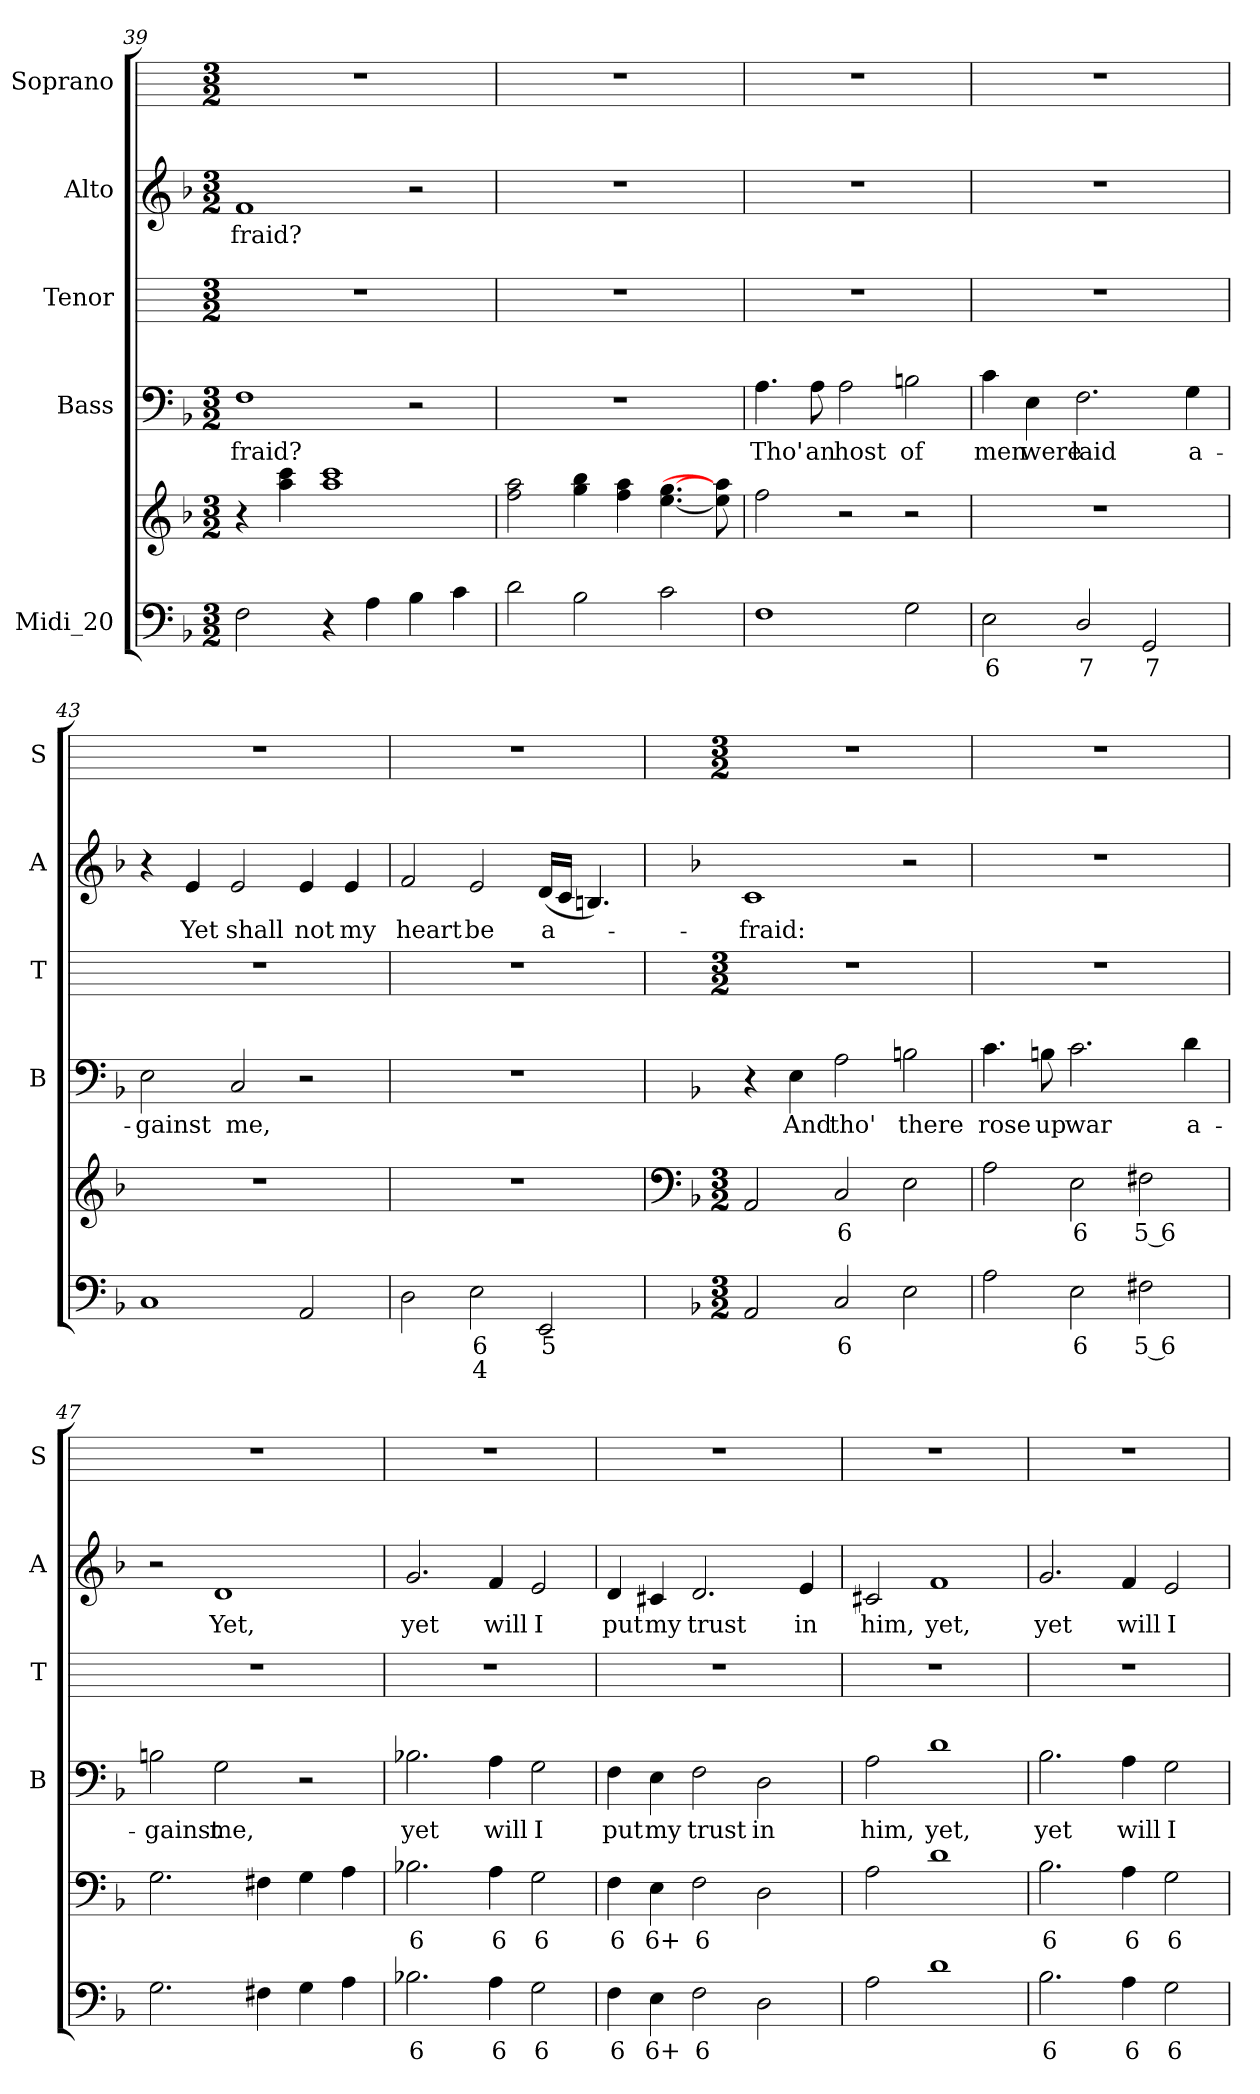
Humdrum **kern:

**kern	**text	**text	**kern	**text	**kern	**text	**kern	**kern	**text	**kern
*part5	*part5	*part5	*part5	*part5	*part4	*part4	*part3	*part2	*part2	*part1
*staff6	*staff6	*staff6	*staff5	*staff5	*staff4	*staff4	*staff3	*staff2	*staff2	*staff1
*I"Midi_20	*	*	*	*	*I"Bass	*	*I"Tenor	*I"Alto	*	*I"Soprano
*	*	*	*	*	*I'B	*	*I'T	*I'A	*	*I'S
!!LO:LB:g=z
*clefF4	*	*	*clefG2	*	*clefF4	*	*	*clefG2	*	*
*k[b-]	*	*	*k[b-]	*	*k[b-]	*	*	*k[b-]	*	*
*F:	*	*	*F:	*	*F:	*	*	*F:	*	*
*M3/2	*	*	*M3/2	*	*M3/2	*	*M3/2	*M3/2	*	*M3/2
=39	=39	=39	=39	=39	=39	=39	=39	=39	=39	=39
!	!	!	!	!	!	!LO:LY:b	!	!	!LO:LY:b	!
2F	.	.	4r	.	1F	-fraid?	1.r	1f	-fraid?	1.r
.	.	.	4aa 4ccc	.	.	.	.	.	.	.
4r	.	.	1aa 1ccc	.	.	.	.	.	.	.
4A	.	.	.	.	.	.	.	.	.	.
4B-	.	.	.	.	2r	.	.	2r	.	.
4c	.	.	.	.	.	.	.	.	.	.
=40	=40	=40	=40	=40	=40	=40	=40	=40	=40	=40
!	!	!	!	!	!LO:N:vis=1	!	!	!LO:N:vis=1	!	!
2d	.	.	2ff 2aa	.	1.r	.	1.r	1.r	.	1.r
2B-	.	.	4gg 4bb-	.	.	.	.	.	.	.
.	.	.	4ff 4aa	.	.	.	.	.	.	.
2c	.	.	[4.ee [4.gg	.	.	.	.	.	.	.
.	.	.	8ee] 8aa]	.	.	.	.	.	.	.
=41	=41	=41	=41	=41	=41	=41	=41	=41	=41	=41
!	!	!	!	!	!	!LO:LY:b	!	!LO:N:vis=1	!	!
1F	.	.	2ff	.	4.A	Tho'	1.r	1.r	.	1.r
!	!	!	!	!	!	!LO:LY:b	!	!	!	!
.	.	.	.	.	8A	an	.	.	.	.
!	!	!	!	!	!	!LO:LY:b	!	!	!	!
.	.	.	2r	.	2A	host	.	.	.	.
!	!	!	!	!	!	!LO:LY:b	!	!	!	!
2G	.	.	2r	.	2Bn	of	.	.	.	.
=42	=42	=42	=42	=42	=42	=42	=42	=42	=42	=42
!	!LO:LY:b	!	!LO:N:vis=1	!	!	!LO:LY:b	!	!LO:N:vis=1	!	!
2E	6	.	1.r	.	4c	men	1.r	1.r	.	1.r
!	!	!	!	!	!	!LO:LY:b	!	!	!	!
.	.	.	.	.	4E	were	.	.	.	.
!	!LO:LY:b	!	!	!	!	!LO:LY:b	!	!	!	!
2D/	7	.	.	.	2.F	laid	.	.	.	.
!	!LO:LY:b	!	!	!	!	!	!	!	!	!
2GG	7	.	.	.	.	.	.	.	.	.
!	!	!	!	!	!	!LO:LY:b	!	!	!	!
.	.	.	.	.	4G	a-	.	.	.	.
=43	=43	=43	=43	=43	=43	=43	=43	=43	=43	=43
!	!	!	!LO:N:vis=1	!	!	!LO:LY:b	!	!	!	!
1C	.	.	1.r	.	2E	-gainst	1.r	4r	.	1.r
!	!	!	!	!	!	!	!	!	!LO:LY:b	!
.	.	.	.	.	.	.	.	4e	Yet	.
!	!	!	!	!	!	!LO:LY:b	!	!	!LO:LY:b	!
.	.	.	.	.	2C	me,	.	2e	shall	.
!	!	!	!	!	!	!	!	!	!LO:LY:b	!
2AA	.	.	.	.	2r	.	.	4e	not	.
!	!	!	!	!	!	!	!	!	!LO:LY:b	!
.	.	.	.	.	.	.	.	4e	my	.
=44	=44	=44	=44	=44	=44	=44	=44	=44	=44	=44
!	!	!	!LO:N:vis=1	!	!LO:N:vis=1	!	!	!	!LO:LY:b	!
2D	.	.	1.r	.	1.r	.	1.r	2f	heart	1.r
!	!LO:LY:b	!LO:LY:b	!	!	!	!	!	!	!LO:LY:b	!
2E	6	4	.	.	.	.	.	2e	be	.
!	!LO:LY:b	!	!	!	!	!	!	!	!LO:LY:b	!
2EE	5	.	.	.	.	.	.	(<16dLL	a-	.
.	.	.	.	.	.	.	.	16cJJ	.	.
.	.	.	.	.	.	.	.	4.Bn)	.	.
!!LO:LB:g=z
=45	=45	=45	=45	=45	=45	=45	=45	=45	=45	=45
*	*	*	*clefF4	*	*	*	*	*	*	*
*k[b-]	*	*	*k[b-]	*	*	*	*	*	*	*
*F:	*	*	*F:	*	*	*	*	*	*	*
*M3/2	*	*	*M3/2	*	*	*	*M3/2	*	*	*M3/2
!	!	!	!	!	!	!	!	!	!LO:LY:b	!
2AA	.	.	2AA	.	4r	.	1.r	1c	fraid:	1.r
!	!	!	!	!	!	!LO:LY:b	!	!	!	!
.	.	.	.	.	4E	And	.	.	.	.
!	!LO:LY:b	!	!	!LO:LY:b	!	!LO:LY:b	!	!	!	!
2C	6	.	2C	6	2A	tho'	.	.	.	.
!	!	!	!	!	!	!LO:LY:b	!	!	!	!
2E	.	.	2E	.	2Bn	there	.	2r	.	.
=46	=46	=46	=46	=46	=46	=46	=46	=46	=46	=46
!	!	!	!	!	!	!LO:LY:b	!	!LO:N:vis=1	!	!
2A	.	.	2A	.	4.c	rose	1.r	1.r	.	1.r
!	!	!	!	!	!	!LO:LY:b	!	!	!	!
.	.	.	.	.	8Bn	up	.	.	.	.
!	!LO:LY:b	!	!	!LO:LY:b	!	!LO:LY:b	!	!	!	!
2E	6	.	2E	6	2.c	war	.	.	.	.
!	!LO:LY:b	!	!	!LO:LY:b	!	!	!	!	!	!
2F#X	5 6	.	2F#X	5 6	.	.	.	.	.	.
!	!	!	!	!	!	!LO:LY:b	!	!	!	!
.	.	.	.	.	4d	a-	.	.	.	.
=47	=47	=47	=47	=47	=47	=47	=47	=47	=47	=47
!	!	!	!	!	!	!LO:LY:b	!	!	!	!
2.G	.	.	2.G	.	2Bn	-gainst	1.r	2r	.	1.r
!	!	!	!	!	!	!LO:LY:b	!	!	!LO:LY:b	!
.	.	.	.	.	2G	me,	.	1d	Yet,	.
4F#X	.	.	4F#X	.	.	.	.	.	.	.
4G	.	.	4G	.	2r	.	.	.	.	.
4A	.	.	4A	.	.	.	.	.	.	.
=48	=48	=48	=48	=48	=48	=48	=48	=48	=48	=48
!	!LO:LY:b	!	!	!LO:LY:b	!	!LO:LY:b	!	!	!LO:LY:b	!
2.B-X	6	.	2.B-X	6	2.B-X	yet	1.r	2.g	yet	1.r
!	!LO:LY:b	!	!	!LO:LY:b	!	!LO:LY:b	!	!	!LO:LY:b	!
4A	6	.	4A	6	4A	will	.	4f	will	.
!	!LO:LY:b	!	!	!LO:LY:b	!	!LO:LY:b	!	!	!LO:LY:b	!
2G	6	.	2G	6	2G	I	.	2e	I	.
=49	=49	=49	=49	=49	=49	=49	=49	=49	=49	=49
!	!LO:LY:b	!	!	!LO:LY:b	!	!LO:LY:b	!	!	!LO:LY:b	!
4F	6	.	4F	6	4F	put	1.r	4d	put	1.r
!	!LO:LY:b	!	!	!LO:LY:b	!	!LO:LY:b	!	!	!LO:LY:b	!
4E	6+	.	4E	6+	4E	my	.	4c#X	my	.
!	!LO:LY:b	!	!	!LO:LY:b	!	!LO:LY:b	!	!	!LO:LY:b	!
2F	6	.	2F	6	2F	trust	.	2.d	trust	.
!	!	!	!	!	!	!LO:LY:b	!	!	!	!
2D	.	.	2D	.	2D	in	.	.	.	.
!	!	!	!	!	!	!	!	!	!LO:LY:b	!
.	.	.	.	.	.	.	.	4e	in	.
=50	=50	=50	=50	=50	=50	=50	=50	=50	=50	=50
!	!	!	!	!	!	!LO:LY:b	!	!	!LO:LY:b	!
2A	.	.	2A	.	2A	him,	1.r	2c#X	him,	1.r
!	!	!	!	!	!	!LO:LY:b	!	!	!LO:LY:b	!
1d	.	.	1d	.	1d	yet,	.	1f	yet,	.
=51	=51	=51	=51	=51	=51	=51	=51	=51	=51	=51
!	!LO:LY:b	!	!	!LO:LY:b	!	!LO:LY:b	!	!	!LO:LY:b	!
2.B-	6	.	2.B-	6	2.B-	yet	1.r	2.g	yet	1.r
!	!LO:LY:b	!	!	!LO:LY:b	!	!LO:LY:b	!	!	!LO:LY:b	!
4A	6	.	4A	6	4A	will	.	4f	will	.
!	!LO:LY:b	!	!	!LO:LY:b	!	!LO:LY:b	!	!	!LO:LY:b	!
2G	6	.	2G	6	2G	I	.	2e	I	.
=	=	=	=	=	=	=	=	=	=	=
*-	*-	*-	*-	*-	*-	*-	*-	*-	*-	*-
